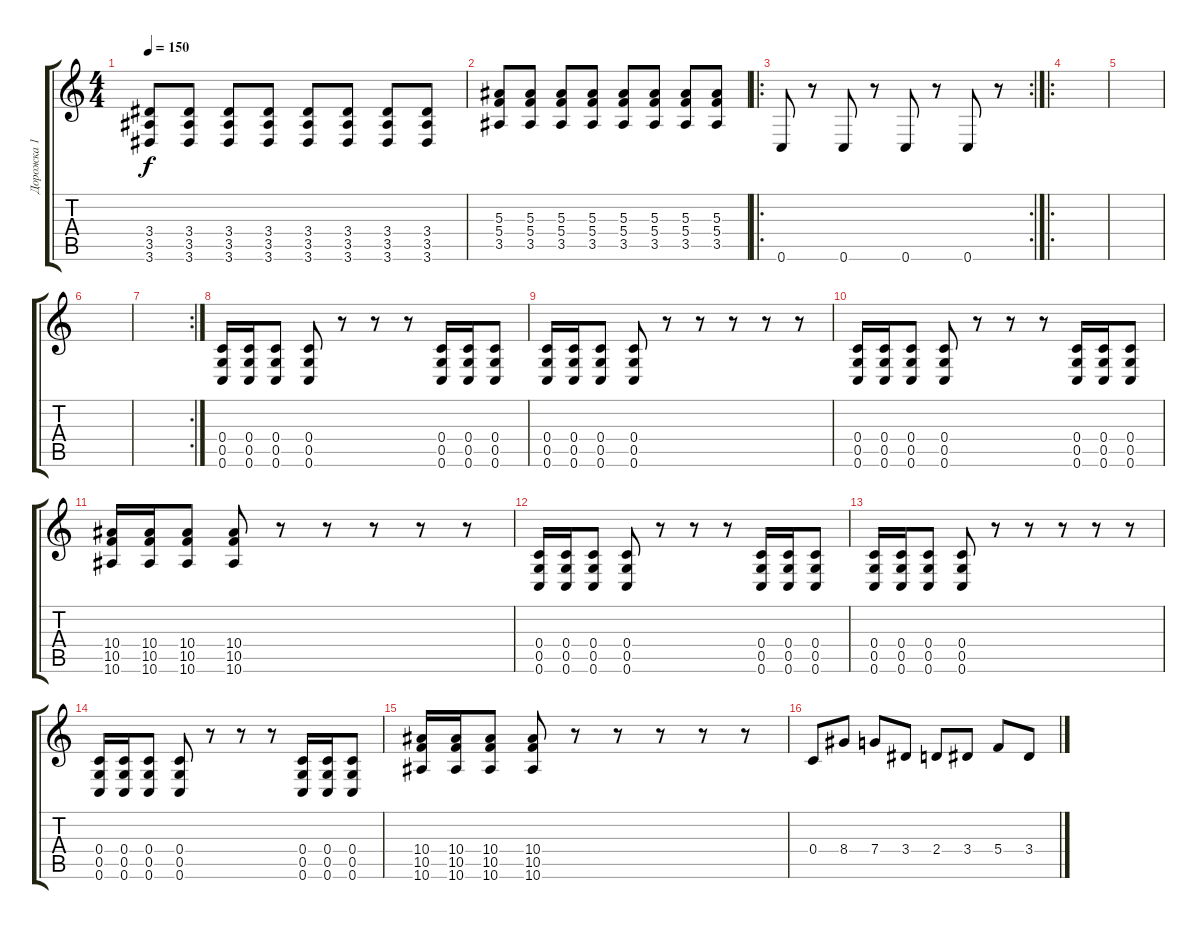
\track ("Дорожка 1" "Дорожка 1") {instrument distortionguitar}
\staff {score tabs}
\tuning (D4 A3 F3 C3 G2 C2) {hide}
\ts (4 4)
\tempo 150
\clef g2
\ks c
(3.4 3.5 3.6).8{dy f} (3.4 3.5 3.6).8 (3.4 3.5 3.6).8 (3.4 3.5 3.6).8 (3.4 3.5 3.6).8 (3.4 3.5 3.6).8 (3.4 3.5 3.6).8 (3.4 3.5 3.6).8 |
(5.3 5.4 3.5).8 (5.3 5.4 3.5).8 (5.3 5.4 3.5).8 (5.3 5.4 3.5).8 (5.3 5.4 3.5).8 (5.3 5.4 3.5).8 (5.3 5.4 3.5).8 (5.3 5.4 3.5).8 |
\ro
\rc 2
0.6.8 r.8 0.6.8 r.8 0.6.8 r.8 0.6.8 r.8 |
\ro
|
|
|
\rc 2
|
(0.4 0.5 0.6).16 (0.4 0.5 0.6).16 (0.4 0.5 0.6).8 (0.4 0.5 0.6).8 r.8 r.8 r.8 (0.4 0.5 0.6).16 (0.4 0.5 0.6).16 (0.4 0.5 0.6).8 |
(0.4 0.5 0.6).16 (0.4 0.5 0.6).16 (0.4 0.5 0.6).8 (0.4 0.5 0.6).8 r.8 r.8 r.8 r.8 r.8 |
(0.4 0.5 0.6).16 (0.4 0.5 0.6).16 (0.4 0.5 0.6).8 (0.4 0.5 0.6).8 r.8 r.8 r.8 (0.4 0.5 0.6).16 (0.4 0.5 0.6).16 (0.4 0.5 0.6).8 |
(10.4 10.5 10.6).16 (10.4 10.5 10.6).16 (10.4 10.5 10.6).8 (10.4 10.5 10.6).8 r.8 r.8 r.8 r.8 r.8 |
(0.4 0.5 0.6).16 (0.4 0.5 0.6).16 (0.4 0.5 0.6).8 (0.4 0.5 0.6).8 r.8 r.8 r.8 (0.4 0.5 0.6).16 (0.4 0.5 0.6).16 (0.4 0.5 0.6).8 |
(0.4 0.5 0.6).16 (0.4 0.5 0.6).16 (0.4 0.5 0.6).8 (0.4 0.5 0.6).8 r.8 r.8 r.8 r.8 r.8 |
(0.4 0.5 0.6).16 (0.4 0.5 0.6).16 (0.4 0.5 0.6).8 (0.4 0.5 0.6).8 r.8 r.8 r.8 (0.4 0.5 0.6).16 (0.4 0.5 0.6).16 (0.4 0.5 0.6).8 |
(10.4 10.5 10.6).16 (10.4 10.5 10.6).16 (10.4 10.5 10.6).8 (10.4 10.5 10.6).8 r.8 r.8 r.8 r.8 r.8 |
0.4.8 8.4.8 7.4.8 3.4.8 2.4.8 3.4.8 5.4.8 3.4.8
